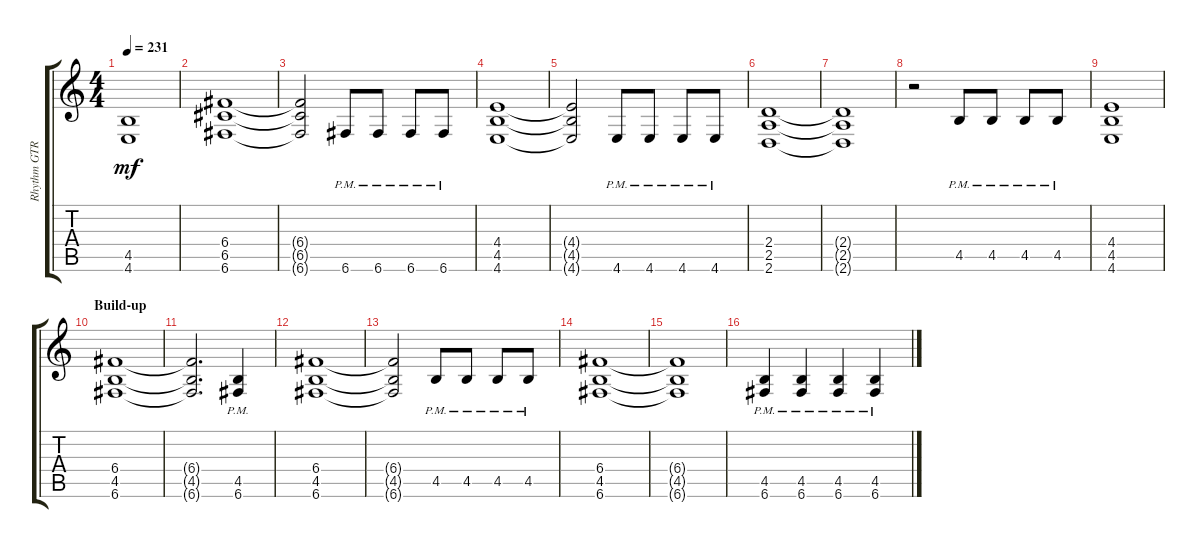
\track ("Rhythm GTR 2" "Rhythm GTR") {instrument distortionguitar}
\staff {score tabs}
\tuning (D4 A3 F3 C3 G2 C2) {hide}
\ts (4 4)
\tempo 231
\clef g2
\ks aminor
(4.5 4.6).1{dy mf} |
(6.4 6.5 6.6).1 |
(6.4{t} 6.5{t} 6.6{t}).2 6.6{pm}.8 6.6{pm}.8 6.6{pm}.8 6.6{pm}.8 |
(4.4 4.5 4.6).1 |
(4.4{t} 4.5{t} 4.6{t}).2 4.6{pm}.8 4.6{pm}.8 4.6{pm}.8 4.6{pm}.8 |
(2.4 2.5 2.6).1 |
(2.4{t} 2.5{t} 2.6{t}).1 |
r.2 4.5{pm}.8 4.5{pm}.8 4.5{pm}.8 4.5{pm}.8 |
(4.4 4.5 4.6).1 |
\section ("" "Build-up")
(6.4 4.5 6.6).1 |
(6.4{t} 4.5{t} 6.6{t}).2{d} (4.5{pm} 6.6{pm}).4 |
(6.4 4.5 6.6).1 |
(6.4{t} 4.5{t} 6.6{t}).2 4.5{pm}.8 4.5{pm}.8 4.5{pm}.8 4.5{pm}.8 |
(6.4 4.5 6.6).1 |
(6.4{t} 4.5{t} 6.6{t}).1 |
(4.5{pm} 6.6{pm}).4 (4.5{pm} 6.6{pm}).4 (4.5{pm} 6.6{pm}).4 (4.5{pm} 6.6{pm}).4
